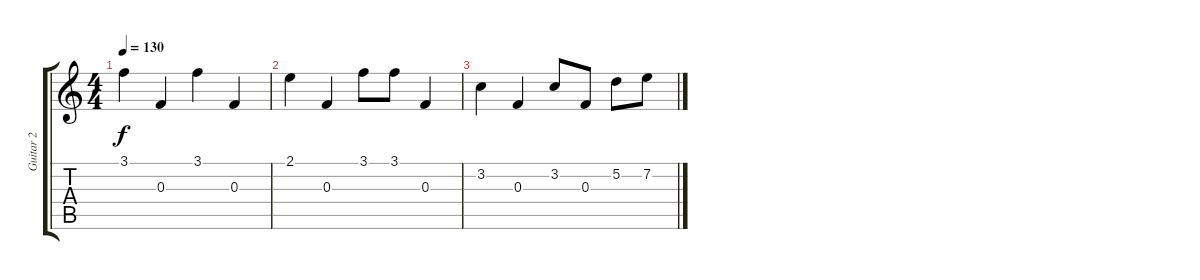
\track ("Guitar 2" "Guitar 2") {instrument acousticguitarnylon}
\staff {score tabs}
\tuning (D4 A3 F3 C3 G2 C2) {hide}
\ts (4 4)
\tempo 130
\clef g2
\ks c
3.1.4{dy f} 0.3.4 3.1.4 0.3.4 |
2.1.4 0.3.4 3.1.8 3.1.8 0.3.4 |
3.2.4 0.3.4 3.2.8 0.3.8 5.2.8 7.2.8
